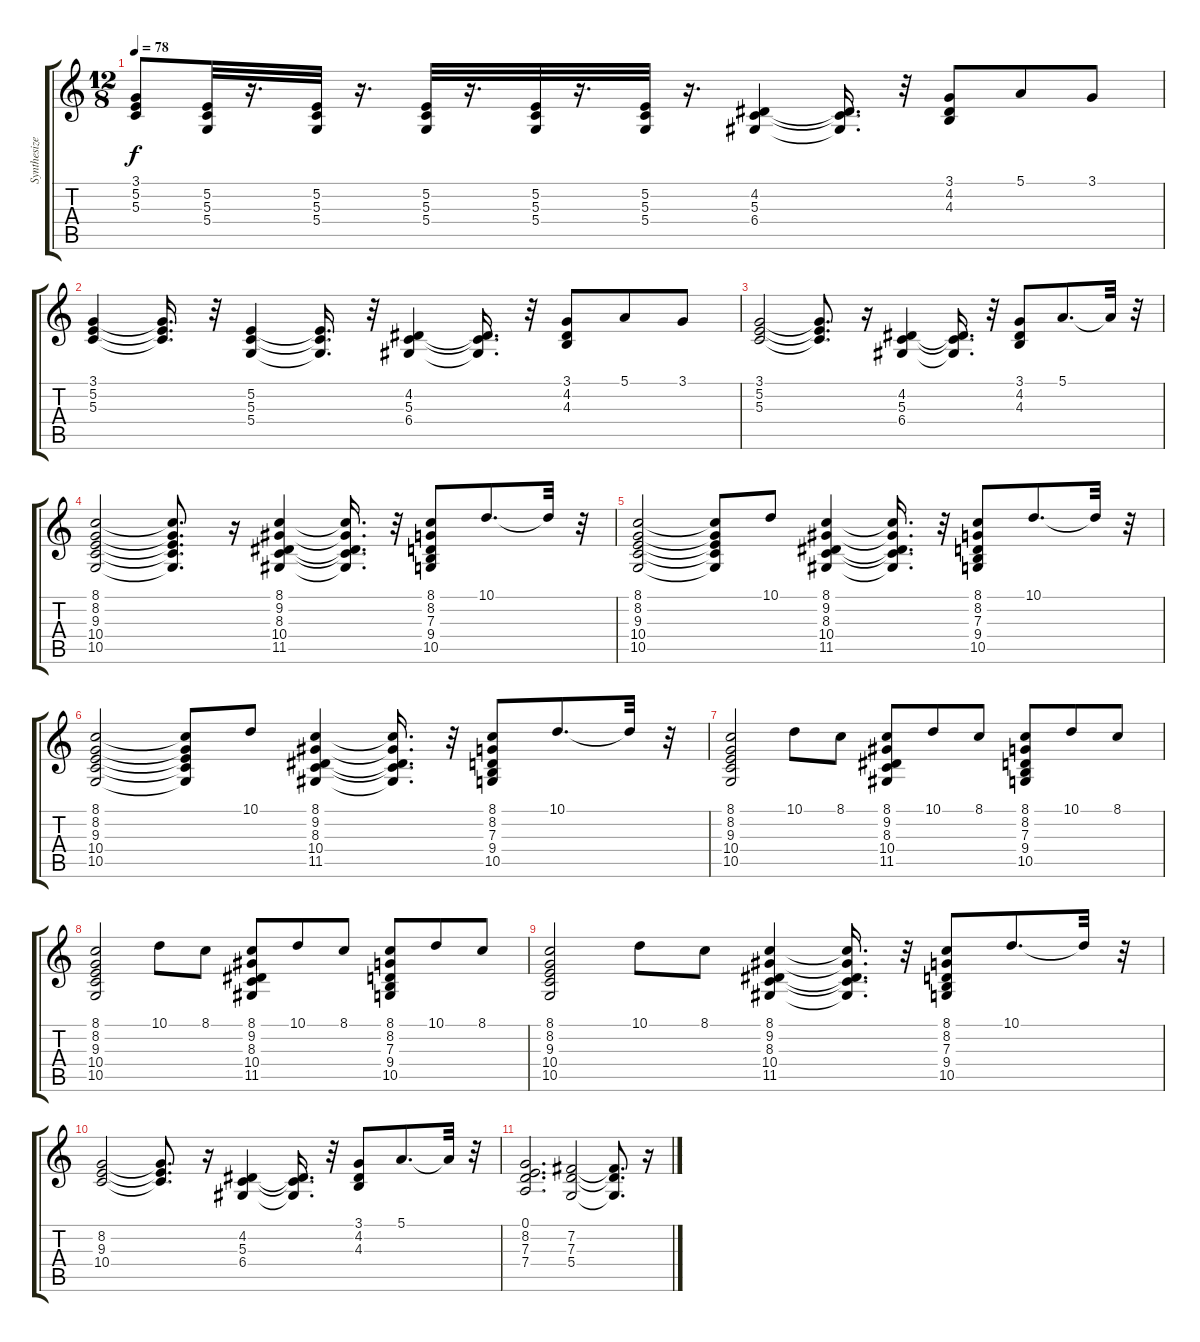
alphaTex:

\track ("Synthesizer" "Synthesize") {instrument synthstrings1}
\staff {score tabs}
\tuning (E4 B3 G3 D3 A2 E2) {hide}
\ts (12 8)
\tempo 78
\clef g2
\ks c
(3.1 5.2 5.3).8{dy f} (5.2 5.3 5.4).32 r.16{d} (5.2 5.3 5.4).32 r.16{d} (5.2 5.3 5.4).32 r.16{d} (5.2 5.3 5.4).32 r.16{d} (5.2 5.3 5.4).32 r.16{d} (4.2 5.3 6.4).4 (4.2{t} 5.3{t} 6.4{t}).16{d} r.32 (3.1 4.2 4.3).8 5.1.8 3.1.8 |
(3.1 5.2 5.3).4 (3.1{t} 5.2{t} 5.3{t}).16{d} r.32 (5.2 5.3 5.4).4 (5.2{t} 5.3{t} 5.4{t}).16{d} r.32 (4.2 5.3 6.4).4 (4.2{t} 5.3{t} 6.4{t}).16{d} r.32 (3.1 4.2 4.3).8 5.1.8 3.1.8 |
(3.1 5.2 5.3).2 (3.1{t} 5.2{t} 5.3{t}).8{d} r.16 (4.2 5.3 6.4).4 (4.2{t} 5.3{t} 6.4{t}).16{d} r.32 (3.1 4.2 4.3).8 5.1.8{d} 5.1{t}.32 r.32 |
(8.1 8.2 9.3 10.4 10.5).2 (8.1{t} 8.2{t} 9.3{t} 10.4{t} 10.5{t}).8{d} r.16 (8.1 9.2 8.3 10.4 11.5).4 (8.1{t} 9.2{t} 8.3{t} 10.4{t} 11.5{t}).16{d} r.32 (8.1 8.2 7.3 9.4 10.5).8 10.1.8{d} 10.1{t}.32 r.32 |
(8.1 8.2 9.3 10.4 10.5).2 (8.1{t} 8.2{t} 9.3{t} 10.4{t} 10.5{t}).8 10.1.8 (8.1 9.2 8.3 10.4 11.5).4 (8.1{t} 9.2{t} 8.3{t} 10.4{t} 11.5{t}).16{d} r.32 (8.1 8.2 7.3 9.4 10.5).8 10.1.8{d} 10.1{t}.32 r.32 |
(8.1 8.2 9.3 10.4 10.5).2 (8.1{t} 8.2{t} 9.3{t} 10.4{t} 10.5{t}).8 10.1.8 (8.1 9.2 8.3 10.4 11.5).4 (8.1{t} 9.2{t} 8.3{t} 10.4{t} 11.5{t}).16{d} r.32 (8.1 8.2 7.3 9.4 10.5).8 10.1.8{d} 10.1{t}.32 r.32 |
(8.1 8.2 9.3 10.4 10.5).2 10.1.8 8.1.8 (8.1 9.2 8.3 10.4 11.5).8 10.1.8 8.1.8 (8.1 8.2 7.3 9.4 10.5).8 10.1.8 8.1.8 |
(8.1 8.2 9.3 10.4 10.5).2 10.1.8 8.1.8 (8.1 9.2 8.3 10.4 11.5).8 10.1.8 8.1.8 (8.1 8.2 7.3 9.4 10.5).8 10.1.8 8.1.8 |
(8.1 8.2 9.3 10.4 10.5).2 10.1.8 8.1.8 (8.1 9.2 8.3 10.4 11.5).4 (8.1{t} 9.2{t} 8.3{t} 10.4{t} 11.5{t}).16{d} r.32 (8.1 8.2 7.3 9.4 10.5).8 10.1.8{d} 10.1{t}.32 r.32 |
(8.2 9.3 10.4).2 (8.2{t} 9.3{t} 10.4{t}).8{d} r.16 (4.2 5.3 6.4).4 (4.2{t} 5.3{t} 6.4{t}).16{d} r.32 (3.1 4.2 4.3).8 5.1.8{d} 5.1{t}.32 r.32 |
(0.1 8.2 7.3 7.4).2{d} (7.2 7.3 5.4).2 (7.2{t} 7.3{t} 5.4{t}).8{d} r.16
